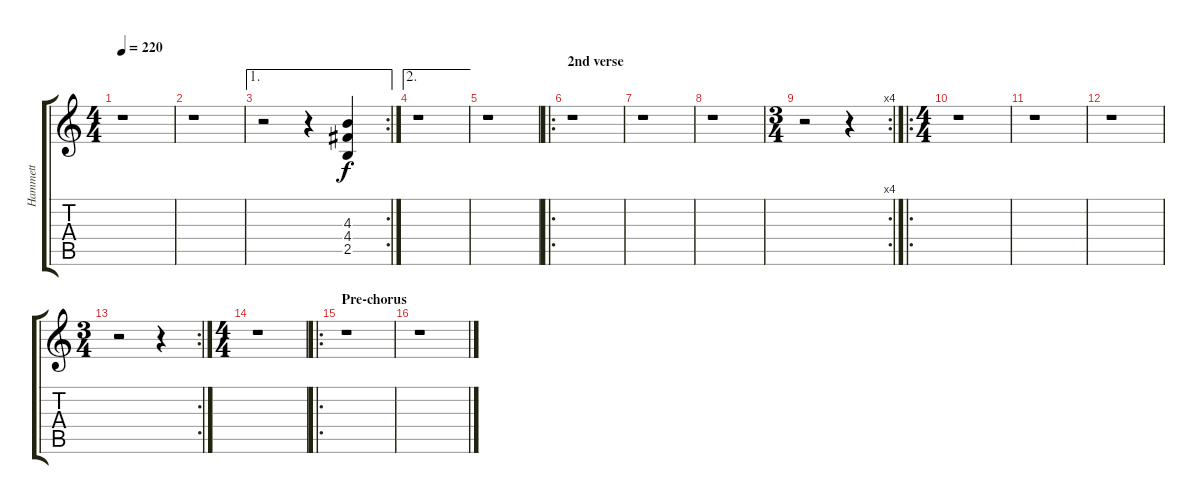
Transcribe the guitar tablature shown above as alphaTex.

\track ("Hammett" "Hammett") {instrument distortionguitar}
\staff {score tabs}
\tuning (E4 B3 G3 D3 A2 E2) {hide}
\ts (4 4)
\tempo 220
\clef g2
\ks c
r.1{dy f} |
r.1 |
\ae 1
\rc 2
r.2 r.4 (4.3 4.4 2.5).4 |
\ae 2
r.1 |
r.1 |
\ro
\section ("" "2nd verse")
r.1 |
r.1 |
r.1 |
\rc 4
\ts (3 4)
r.2 r.4 |
\ro
\ts (4 4)
r.1 |
r.1 |
r.1 |
\rc 2
\ts (3 4)
r.2 r.4 |
\ts (4 4)
r.1 |
\ro
\section ("" "Pre-chorus")
r.1 |
r.1
